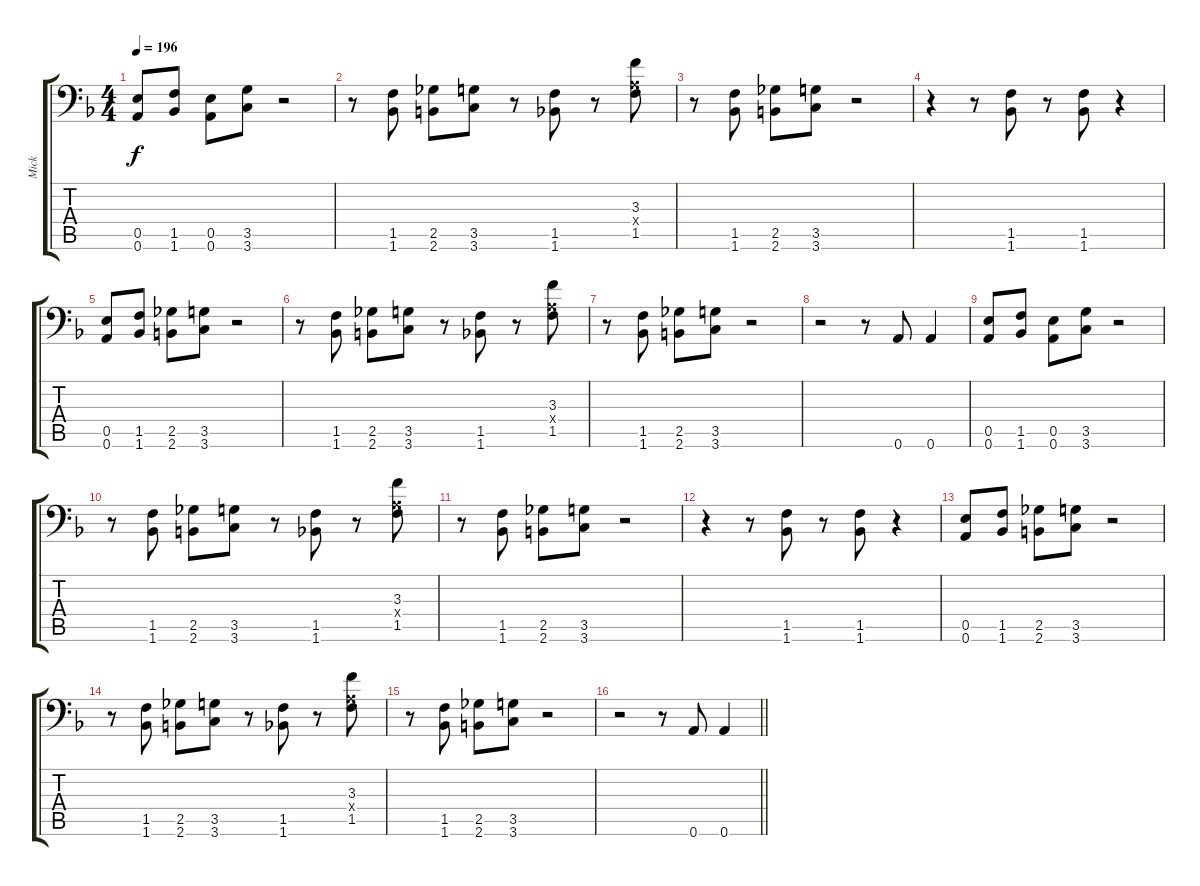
\track ("Mick" "Mick") {instrument distortionguitar}
\staff {score tabs}
\tuning (B3 Gb3 D3 A2 E2 A1) {hide}
\ts (4 4)
\tempo 196
\clef f4
\ks dminor
(0.5 0.6).8{dy f} (1.5 1.6).8 (0.5 0.6).8 (3.5 3.6).8 r.2 |
r.8 (1.5 1.6).8 (2.5 2.6).8 (3.5 3.6).8 r.8 (1.5 1.6).8 r.8 (3.3 0.4{x} 1.5).8 |
r.8 (1.5 1.6).8 (2.5 2.6).8 (3.5 3.6).8 r.2 |
r.4 r.8 (1.5 1.6).8 r.8 (1.5 1.6).8 r.4 |
(0.5 0.6).8 (1.5 1.6).8 (2.5 2.6).8 (3.5 3.6).8 r.2 |
r.8 (1.5 1.6).8 (2.5 2.6).8 (3.5 3.6).8 r.8 (1.5 1.6).8 r.8 (3.3 0.4{x} 1.5).8 |
r.8 (1.5 1.6).8 (2.5 2.6).8 (3.5 3.6).8 r.2 |
r.2 r.8 0.6.8 0.6.4 |
(0.5 0.6).8 (1.5 1.6).8 (0.5 0.6).8 (3.5 3.6).8 r.2 |
r.8 (1.5 1.6).8 (2.5 2.6).8 (3.5 3.6).8 r.8 (1.5 1.6).8 r.8 (3.3 0.4{x} 1.5).8 |
r.8 (1.5 1.6).8 (2.5 2.6).8 (3.5 3.6).8 r.2 |
r.4 r.8 (1.5 1.6).8 r.8 (1.5 1.6).8 r.4 |
(0.5 0.6).8 (1.5 1.6).8 (2.5 2.6).8 (3.5 3.6).8 r.2 |
r.8 (1.5 1.6).8 (2.5 2.6).8 (3.5 3.6).8 r.8 (1.5 1.6).8 r.8 (3.3 0.4{x} 1.5).8 |
r.8 (1.5 1.6).8 (2.5 2.6).8 (3.5 3.6).8 r.2 |
\barLineRight lightlight
r.2 r.8 0.6.8 0.6.4
